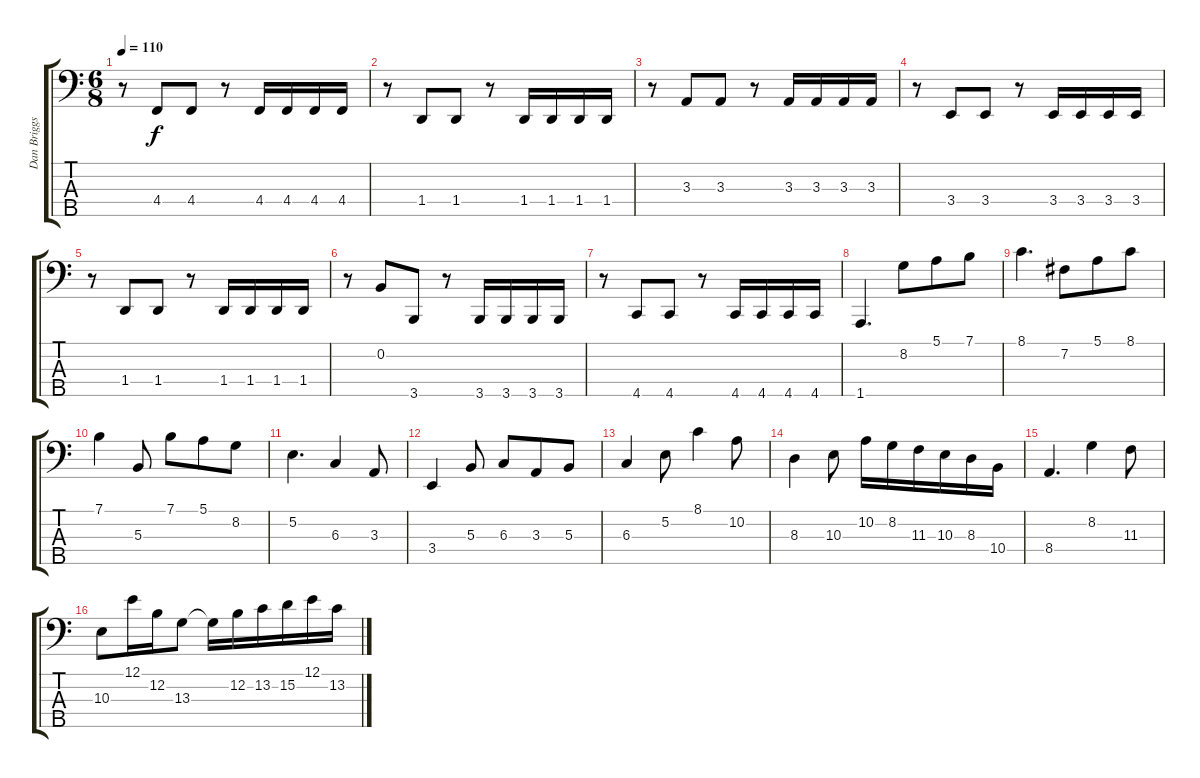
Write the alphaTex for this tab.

\track ("Dan Briggs" "Dan Briggs") {instrument electricbassfinger}
\staff {score tabs}
\tuning (E2 B1 Gb1 Db1 Ab0) {hide}
\ts (6 8)
\tempo 110
\clef f4
\ks c
r.8{dy f} 4.4.8 4.4.8 r.8 4.4.16 4.4.16 4.4.16 4.4.16 |
r.8 1.4.8 1.4.8 r.8 1.4.16 1.4.16 1.4.16 1.4.16 |
r.8 3.3.8 3.3.8 r.8 3.3.16 3.3.16 3.3.16 3.3.16 |
r.8 3.4.8 3.4.8 r.8 3.4.16 3.4.16 3.4.16 3.4.16 |
r.8 1.4.8 1.4.8 r.8 1.4.16 1.4.16 1.4.16 1.4.16 |
r.8 0.2.8 3.5.8 r.8 3.5.16 3.5.16 3.5.16 3.5.16 |
r.8 4.5.8 4.5.8 r.8 4.5.16 4.5.16 4.5.16 4.5.16 |
1.5.4{d} 8.2.8 5.1.8 7.1.8 |
8.1.4{d} 7.2.8 5.1.8 8.1.8 |
7.1.4 5.3.8 7.1.8 5.1.8 8.2.8 |
5.2.4{d} 6.3.4 3.3.8 |
3.4.4 5.3.8 6.3.8 3.3.8 5.3.8 |
6.3.4 5.2.8 8.1.4 10.2.8 |
8.3.4 10.3.8 10.2.16 8.2.16 11.3.16 10.3.16 8.3.16 10.4.16 |
8.4.4{d} 8.2.4 11.3.8 |
10.3.8 12.1.16 12.2.16 13.3.8 13.3{t}.16 12.2.16 13.2.16 15.2.16 12.1.16 13.2.16
